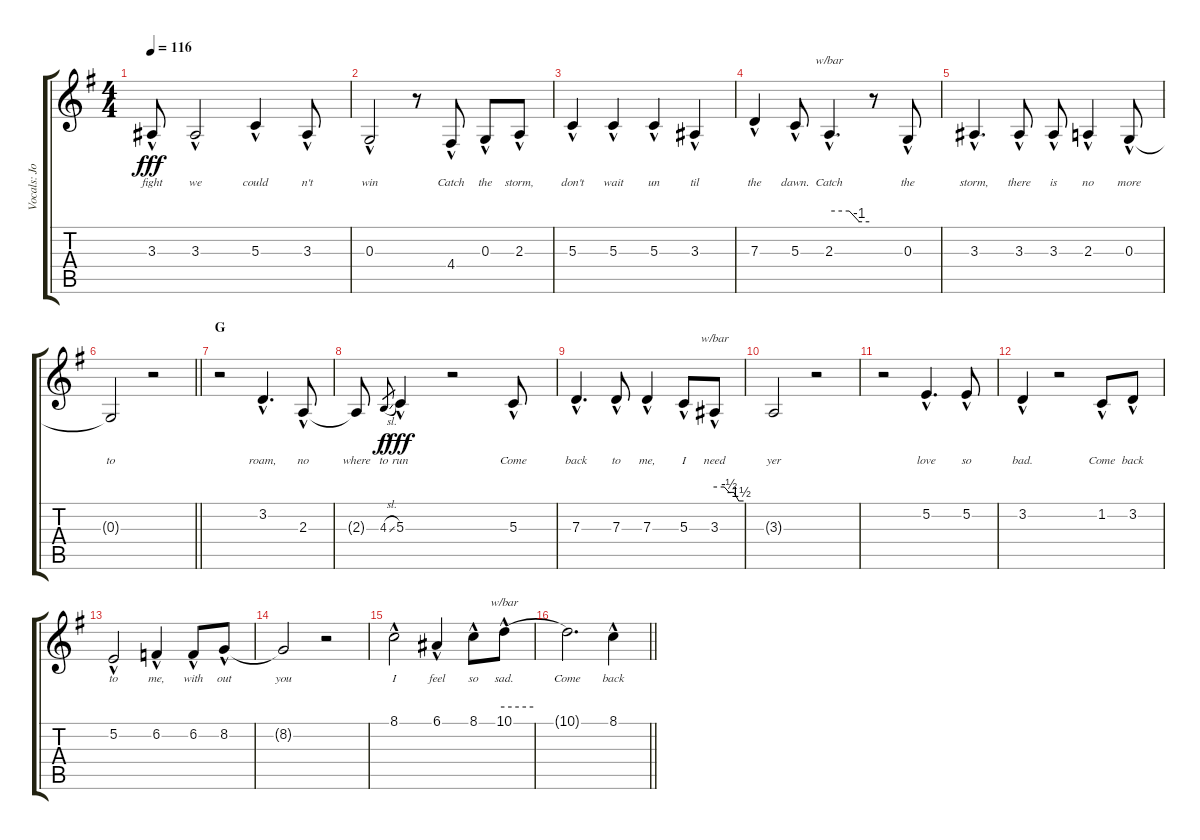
\track ("Vocals: Johnny" "Vocals: Jo") {instrument lead2sawtooth}
\staff {score tabs}
\tuning (E4 B3 G3 D3 A2 E2) {hide}
\ts (4 4)
\tempo 116
\clef g2
\ks g
3.3{hac}.8{lyrics (0 "fight") lyrics (1 "") lyrics (2 "") lyrics (3 "") lyrics (4 "") dy fff} 3.3{hac}.2{lyrics (0 "we") lyrics (1 "") lyrics (2 "") lyrics (3 "") lyrics (4 "")} 5.3{hac}.4{lyrics (0 "could") lyrics (1 "") lyrics (2 "") lyrics (3 "") lyrics (4 "")} 3.3{hac}.8{lyrics (0 "n't") lyrics (1 "") lyrics (2 "") lyrics (3 "") lyrics (4 "")} |
0.3{hac}.2{lyrics (0 "win") lyrics (1 "") lyrics (2 "") lyrics (3 "") lyrics (4 "")} r.8 4.4{hac}.8{lyrics (0 "Catch") lyrics (1 "") lyrics (2 "") lyrics (3 "") lyrics (4 "")} 0.3{hac}.8{lyrics (0 "the") lyrics (1 "") lyrics (2 "") lyrics (3 "") lyrics (4 "")} 2.3{hac}.8{lyrics (0 "storm,") lyrics (1 "") lyrics (2 "") lyrics (3 "") lyrics (4 "")} |
5.3{hac}.4{lyrics (0 "don't") lyrics (1 "") lyrics (2 "") lyrics (3 "") lyrics (4 "")} 5.3{hac}.4{lyrics (0 "wait") lyrics (1 "") lyrics (2 "") lyrics (3 "") lyrics (4 "")} 5.3{hac}.4{lyrics (0 "un") lyrics (1 "") lyrics (2 "") lyrics (3 "") lyrics (4 "")} 3.3{hac}.4{lyrics (0 "til") lyrics (1 "") lyrics (2 "") lyrics (3 "") lyrics (4 "")} |
7.3{hac}.4{lyrics (0 "the") lyrics (1 "") lyrics (2 "") lyrics (3 "") lyrics (4 "")} 5.3{hac}.8{lyrics (0 "dawn.") lyrics (1 "") lyrics (2 "") lyrics (3 "") lyrics (4 "")} 2.3{hac}.4{d tbe (custom default 0 0 30 0 45 -4 60 -4) lyrics (0 "Catch") lyrics (1 "") lyrics (2 "") lyrics (3 "") lyrics (4 "")} r.8 0.3{hac}.8{lyrics (0 "the") lyrics (1 "") lyrics (2 "") lyrics (3 "") lyrics (4 "")} |
3.3{hac}.4{d lyrics (0 "storm,") lyrics (1 "") lyrics (2 "") lyrics (3 "") lyrics (4 "")} 3.3{hac}.8{lyrics (0 "there") lyrics (1 "") lyrics (2 "") lyrics (3 "") lyrics (4 "")} 3.3{hac}.8{lyrics (0 "is") lyrics (1 "") lyrics (2 "") lyrics (3 "") lyrics (4 "")} 2.3{hac}.4{lyrics (0 "no") lyrics (1 "") lyrics (2 "") lyrics (3 "") lyrics (4 "")} 0.3{hac}.8{lyrics (0 "more") lyrics (1 "") lyrics (2 "") lyrics (3 "") lyrics (4 "")} |
\barLineRight lightlight
0.3{t}.2{lyrics (0 "to") lyrics (1 "") lyrics (2 "") lyrics (3 "") lyrics (4 "")} r.2 |
\section ("" "G")
r.2 3.2{hac}.4{d lyrics (0 "roam,") lyrics (1 "") lyrics (2 "") lyrics (3 "") lyrics (4 "")} 2.3{hac}.8{lyrics (0 "no") lyrics (1 "") lyrics (2 "") lyrics (3 "") lyrics (4 "")} |
2.3{t}.8{lyrics (0 "where") lyrics (1 "") lyrics (2 "") lyrics (3 "") lyrics (4 "")} 4.3{sl}.8{lyrics (0 "to") lyrics (1 "") lyrics (2 "") lyrics (3 "") lyrics (4 "") gr dy f} 5.3{hac}.4{lyrics (0 "run") lyrics (1 "") lyrics (2 "") lyrics (3 "") lyrics (4 "") dy fff} r.2 5.3{hac}.8{lyrics (0 "Come") lyrics (1 "") lyrics (2 "") lyrics (3 "") lyrics (4 "")} |
7.3{hac}.4{d lyrics (0 "back") lyrics (1 "") lyrics (2 "") lyrics (3 "") lyrics (4 "")} 7.3{hac}.8{lyrics (0 "to") lyrics (1 "") lyrics (2 "") lyrics (3 "") lyrics (4 "")} 7.3{hac}.4{lyrics (0 "me,") lyrics (1 "") lyrics (2 "") lyrics (3 "") lyrics (4 "")} 5.3{hac}.8{lyrics (0 "I") lyrics (1 "") lyrics (2 "") lyrics (3 "") lyrics (4 "")} 3.3{hac}.8{tbe (custom default 0 0 20 0 30 -2 40 -2 50 -6 60 -6) lyrics (0 "need") lyrics (1 "") lyrics (2 "") lyrics (3 "") lyrics (4 "")} |
3.3{t}.2{lyrics (0 "yer") lyrics (1 "") lyrics (2 "") lyrics (3 "") lyrics (4 "")} r.2 |
r.2 5.2{hac}.4{d lyrics (0 "love") lyrics (1 "") lyrics (2 "") lyrics (3 "") lyrics (4 "")} 5.2{hac}.8{lyrics (0 "so") lyrics (1 "") lyrics (2 "") lyrics (3 "") lyrics (4 "")} |
3.2{hac}.4{lyrics (0 "bad.") lyrics (1 "") lyrics (2 "") lyrics (3 "") lyrics (4 "")} r.2 1.2{hac}.8{lyrics (0 "Come") lyrics (1 "") lyrics (2 "") lyrics (3 "") lyrics (4 "")} 3.2{hac}.8{lyrics (0 "back") lyrics (1 "") lyrics (2 "") lyrics (3 "") lyrics (4 "")} |
5.2{hac}.2{lyrics (0 "to") lyrics (1 "") lyrics (2 "") lyrics (3 "") lyrics (4 "")} 6.2{hac}.4{lyrics (0 "me,") lyrics (1 "") lyrics (2 "") lyrics (3 "") lyrics (4 "")} 6.2{hac}.8{lyrics (0 "with") lyrics (1 "") lyrics (2 "") lyrics (3 "") lyrics (4 "")} 8.2{hac}.8{lyrics (0 "out") lyrics (1 "") lyrics (2 "") lyrics (3 "") lyrics (4 "")} |
8.2{t}.2{lyrics (0 "you") lyrics (1 "") lyrics (2 "") lyrics (3 "") lyrics (4 "")} r.2 |
8.1{hac}.2{lyrics (0 "I") lyrics (1 "") lyrics (2 "") lyrics (3 "") lyrics (4 "")} 6.1{hac}.4{lyrics (0 "feel") lyrics (1 "") lyrics (2 "") lyrics (3 "") lyrics (4 "")} 8.1{hac}.8{lyrics (0 "so") lyrics (1 "") lyrics (2 "") lyrics (3 "") lyrics (4 "")} 10.1{hac}.8{tbe (hold default 0 0 60 0) lyrics (0 "sad.") lyrics (1 "") lyrics (2 "") lyrics (3 "") lyrics (4 "")} |
\barLineRight lightlight
10.1{t}.2{d lyrics (0 "Come") lyrics (1 "") lyrics (2 "") lyrics (3 "") lyrics (4 "")} 8.1{hac}.4{lyrics (0 "back") lyrics (1 "") lyrics (2 "") lyrics (3 "") lyrics (4 "")}
